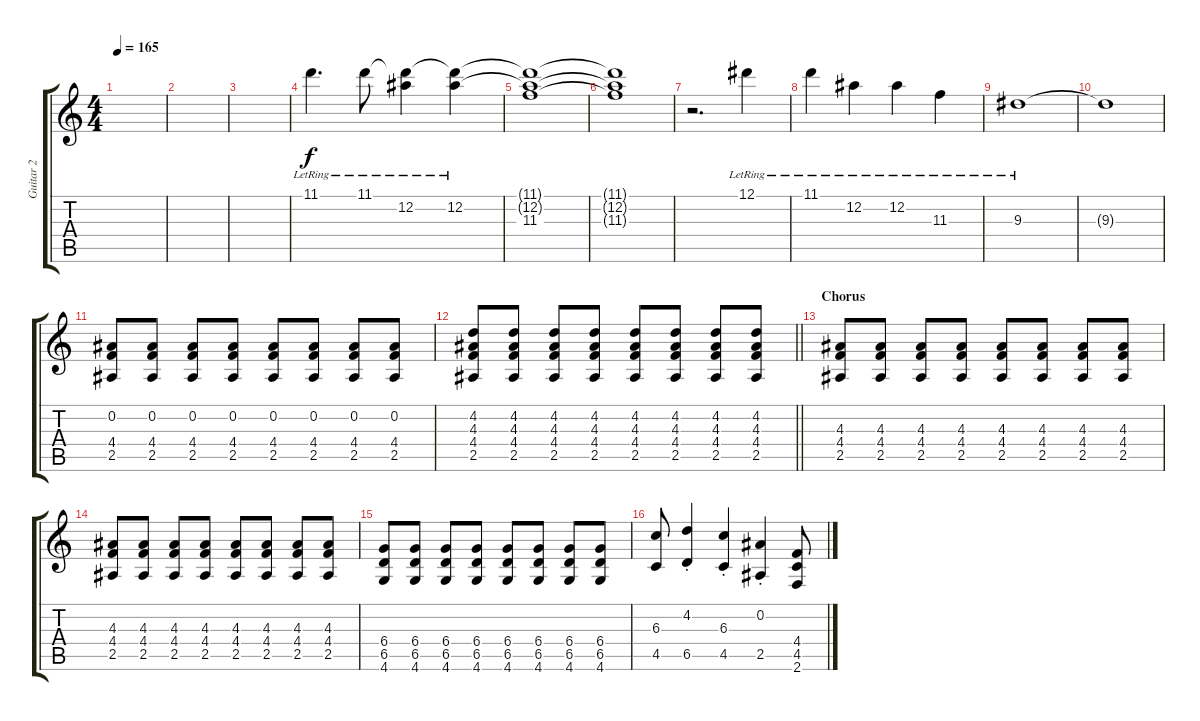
\track ("Guitar 2" "Guitar 2") {instrument overdrivenguitar}
\staff {score tabs}
\tuning (Eb4 Bb3 Gb3 Db3 Ab2 Eb2) {hide}
\ts (4 4)
\tempo 165
\clef g2
\ks c
|
|
|
11.1{lr}.4{d volume 10 instrument overdrivenguitar} 11.1{lr}.8 (11.1{t} 12.2{lr}).4 (11.1{t} 12.2{lr}).4 |
(11.1{t} 12.2{t} 11.3).1 |
(11.1{t} 12.2{t} 11.3{t}).1 |
r.2{d} 12.1{lr}.4 |
11.1{lr}.4 12.2{lr}.4 12.2{lr}.4 11.3{lr}.4 |
9.3{lr}.1 |
9.3{t}.1 |
(0.2 4.4 2.5).8{volume 13 instrument overdrivenguitar} (0.2 4.4 2.5).8 (0.2 4.4 2.5).8 (0.2 4.4 2.5).8 (0.2 4.4 2.5).8 (0.2 4.4 2.5).8 (0.2 4.4 2.5).8 (0.2 4.4 2.5).8 |
\barLineRight lightlight
(4.2 4.3 4.4 2.5).8 (4.2 4.3 4.4 2.5).8 (4.2 4.3 4.4 2.5).8 (4.2 4.3 4.4 2.5).8 (4.2 4.3 4.4 2.5).8 (4.2 4.3 4.4 2.5).8 (4.2 4.3 4.4 2.5).8 (4.2 4.3 4.4 2.5).8 |
\section ("" "Chorus")
(4.3 4.4 2.5).8{volume 13} (4.3 4.4 2.5).8 (4.3 4.4 2.5).8 (4.3 4.4 2.5).8 (4.3 4.4 2.5).8 (4.3 4.4 2.5).8 (4.3 4.4 2.5).8 (4.3 4.4 2.5).8 |
(4.3 4.4 2.5).8 (4.3 4.4 2.5).8 (4.3 4.4 2.5).8 (4.3 4.4 2.5).8 (4.3 4.4 2.5).8 (4.3 4.4 2.5).8 (4.3 4.4 2.5).8 (4.3 4.4 2.5).8 |
(6.4 6.5 4.6).8 (6.4 6.5 4.6).8 (6.4 6.5 4.6).8 (6.4 6.5 4.6).8 (6.4 6.5 4.6).8 (6.4 6.5 4.6).8 (6.4 6.5 4.6).8 (6.4 6.5 4.6).8 |
(6.3 4.5).8 (4.2{st} 6.5{st}).4 (6.3{st} 4.5{st}).4 (0.2{st} 2.5{st}).4 (4.4 4.5 2.6).8
